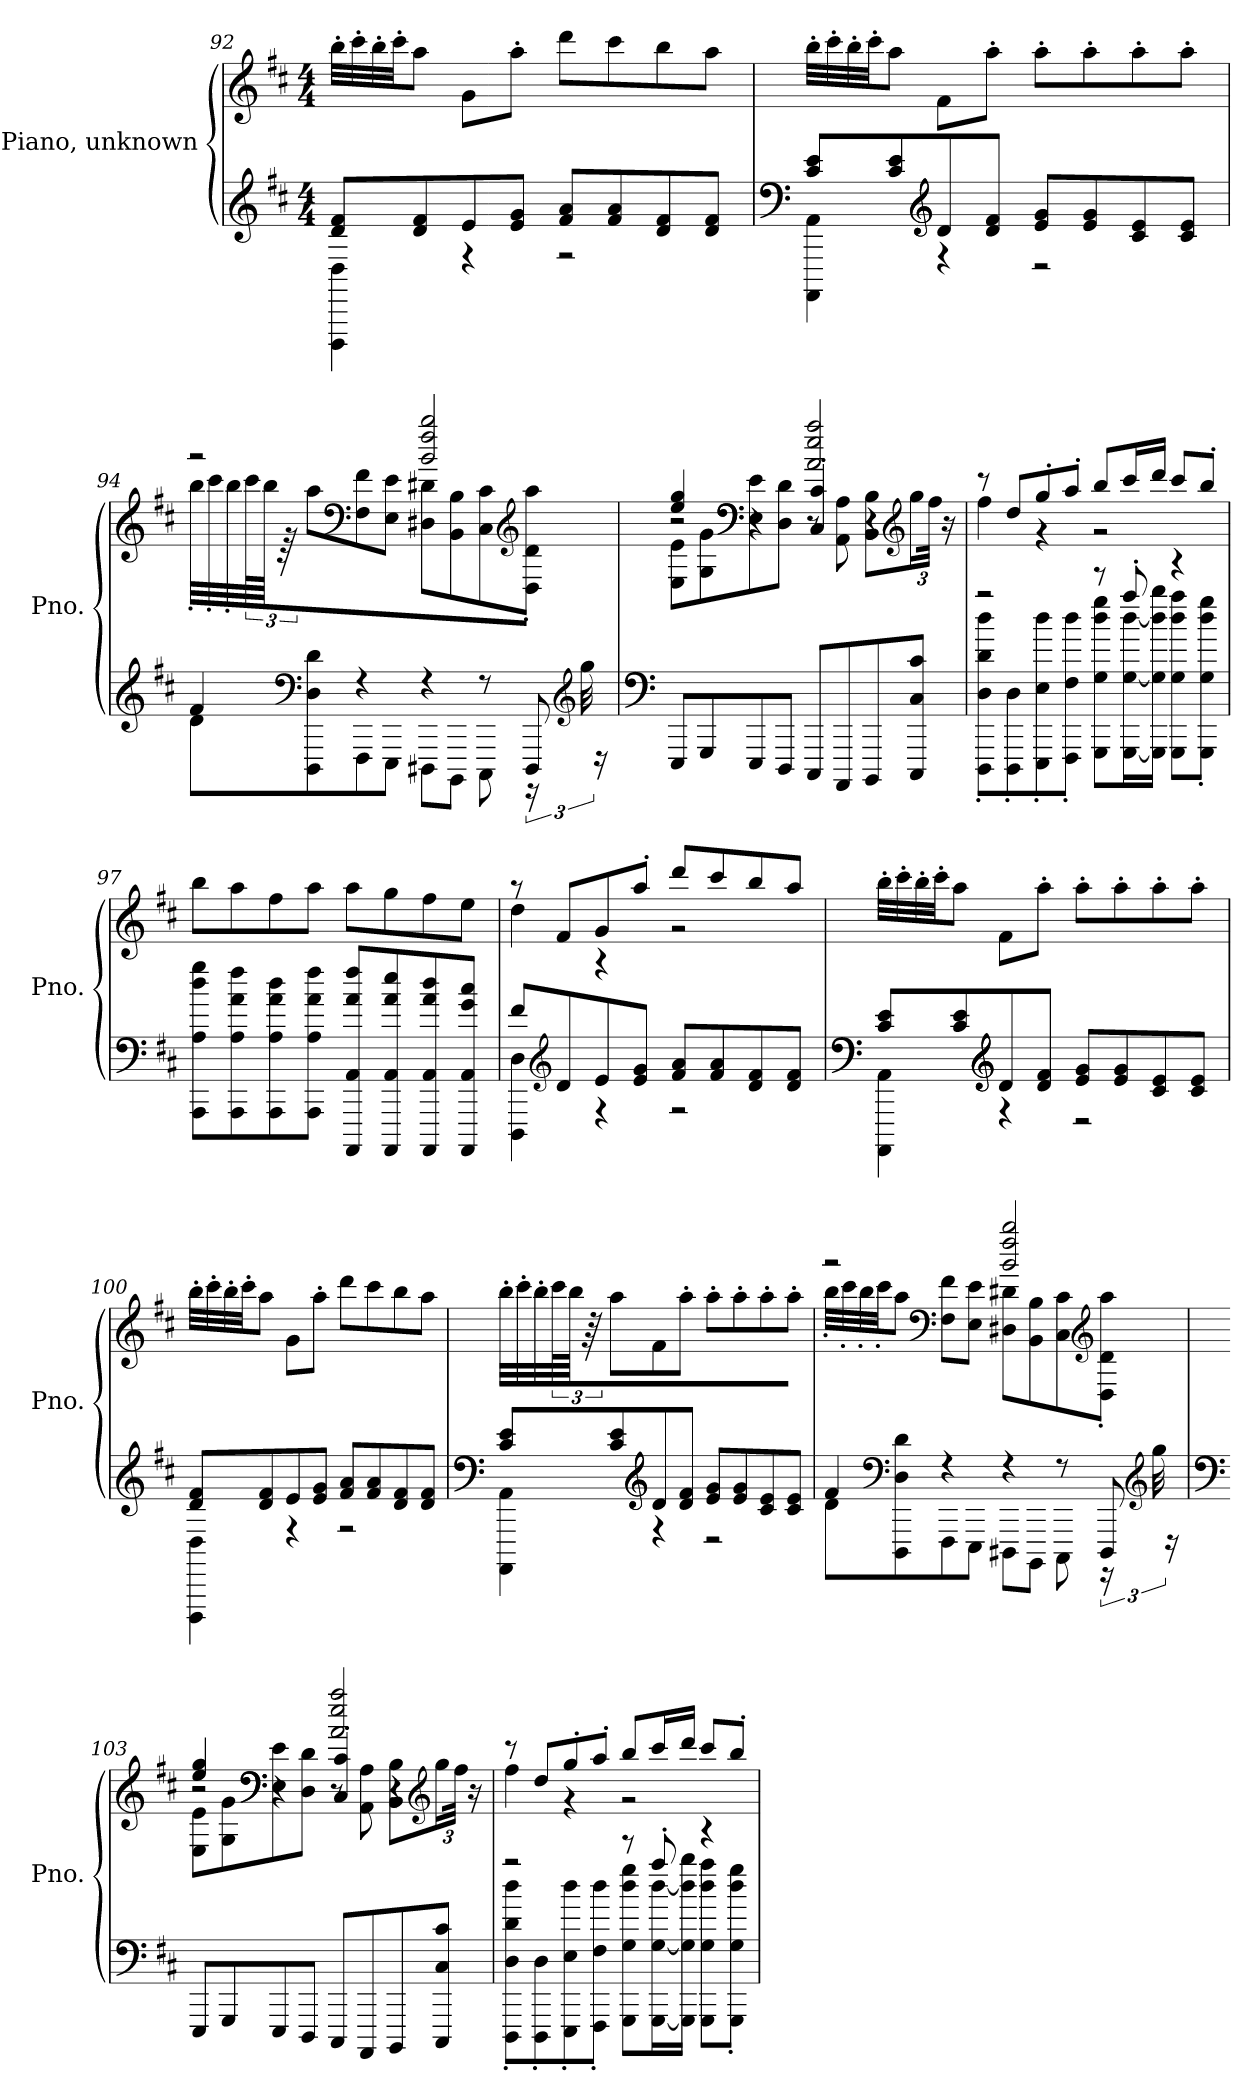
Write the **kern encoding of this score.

**kern	**kern
*part1	*part1
*staff2	*staff1
*I"Piano, unknown	*
*I'Pno.	*
!!LO:LB:g=z
*clefG2	*clefG2
*k[f#c#]	*k[f#c#]
*M4/4	*M4/4
=92	=92
*^	*
8d/ 8f#/L	4DDD\ 4D\	32bb'\LLL
.	.	32ccc#'\
.	.	32bb'\
.	.	32ccc#'\JJ
8d/ 8f#/	.	8aa\J
8e/	4r	8g\L
8e/ 8g/J	.	8aa'\J
8f#/ 8a/L	2r	8ddd\L
8f#/ 8a/	.	8ccc#\
8d/ 8f#/	.	8bb\
8d/ 8f#/J	.	8aa\J
=93	=93	=93
*clefF4	*	*
8c#/ 8e/L	4AAAA\ 4AA\	32bb'\LLL
.	.	32ccc#'\
.	.	32bb'\
.	.	32ccc#'\JJ
8c#/ 8e/	.	8aa\J
*clefG2	*	*
8d/	4r	8f#\L
8d/ 8f#/J	.	8aa'\J
8e/ 8g/L	2r	8aa'\L
8e/ 8g/	.	8aa'\
8c#/ 8e/	.	8aa'\
8c#/ 8e/J	.	8aa'\J
!!LO:LB:g=z
=94	=94	=94
*	*	*^
4f#/	8d\L	2r	32bb'\LLL
.	.	.	32ccc#'\
.	.	.	32bb'\
.	.	.	96ccc#\L
.	.	.	96bb\JJJJ
.	.	.	96r
*clefF4	*	*	*
.	8DDD\ 8D\ 8d\	.	8aa\L
*	*	*clefF4	*
4r	8FFF#\	.	8F#\ 8f#\
.	8EEE\J	.	8E\ 8e\J
4r	8DDD#X\L	2b/ 2ff#/ 2bb/	8D#X\ 8d#X\L
.	8BBBB\J	.	8BB\ 8B\
8r	8CCC#\	.	8C#\ 8c#\
*	*	*clefG2	*
8DDD#/	24r	.	8D#\' 8d#\' 8aa\'J
*clefG2	*	*	*
.	48gg\	.	.
.	16r	.	.
*v	*v	*	*
*	*v	*v
=95	=95
*clefF4	*
*	*^
*	*	*^
8EEE/L	4ee/ 4gg/	8E\ 8e\L	2r
8GGG/	.	8G\ 8g\	.
*	*clefF4	*	*
8EEE/	4r	8E\ 8e\	.
8DDD/J	.	8D\ 8d\J	.
8CCC#/L	2a/ 2ee/ 2aa/	8r	4C#/' 4c#/'
8AAAA/	.	8AA\ 8A\	.
8BBBB/	.	8BB\ 8B\L	4r
*	*clefG2	*	*
*	*	*Xbrackettup	*
8CCC#/ 8C#/ 8c#/J	.	24gg\L	.
.	.	48ff#\JJk	.
.	.	16r	.
*	*	*v	*v
!!LO:LB:g=z
=96	=96	=96
*^	*	*
2r	8DDD\' 8D\' 8d\' 8dd\'L	8r	4ff#\
.	8DDD\' 8D\'	8dd/L	.
.	8EEE\' 8E\' 8dd\'	8gg'/	4r
.	8FFF#\' 8F#\' 8dd\'J	8aa'/J	.
8r	8GGG\ 8G\ 8dd\ 8gg\L	8bb/L	2r
8aa'/	[16GGG\ [16G\ [16dd\L	16ccc#/L	.
.	16GGG\] 16G\] 16dd\] 16bb\JJ	16ddd/JJ	.
4r	8GGG\ 8G\ 8dd\ 8aa\L	8ccc#/L	.
.	8GGG\' 8G\' 8dd\' 8gg\'J	8bb'/J	.
*v	*v	*	*
*	*v	*v
=97	=97
8AAA\ 8A\ 8dd\ 8gg\L	8bb\L
8AAA\ 8A\ 8a\ 8ff#\	8aa\
8AAA\ 8A\ 8a\ 8dd\	8ff#\
8AAA\ 8A\ 8a\ 8ff#\J	8aa\J
8AAAA/ 8AA/ 8a/ 8ff#/L	8aa\L
8AAAA/ 8AA/ 8a/ 8ee/	8gg\
8AAAA/ 8AA/ 8a/ 8dd/	8ff#\
8AAAA/ 8AA/ 8g/ 8cc#/J	8ee\J
=98	=98
*^	*^
8f#/L	4DDD\ 4D\	8r	4dd\
*clefG2	*	*	*
8d/	.	8f#/L	.
8e/	4r	8g/	4r
8e/ 8g/J	.	8aa'/J	.
8f#/ 8a/L	2r	8ddd/L	2r
8f#/ 8a/	.	8ccc#/	.
8d/ 8f#/	.	8bb/	.
8d/ 8f#/J	.	8aa/J	.
*	*	*v	*v
!!LO:LB:g=z
=99	=99	=99
*clefF4	*	*
8c#/ 8e/L	4AAAA\ 4AA\	32bb'\LLL
.	.	32ccc#'\
.	.	32bb'\
.	.	32ccc#'\JJ
8c#/ 8e/	.	8aa\J
*clefG2	*	*
8d/	4r	8f#\L
8d/ 8f#/J	.	8aa'\J
8e/ 8g/L	2r	8aa'\L
8e/ 8g/	.	8aa'\
8c#/ 8e/	.	8aa'\
8c#/ 8e/J	.	8aa'\J
=100	=100	=100
8d/ 8f#/L	4DDD\ 4D\	32bb'\LLL
.	.	32ccc#'\
.	.	32bb'\
.	.	32ccc#'\JJ
8d/ 8f#/	.	8aa\J
8e/	4r	8g\L
8e/ 8g/J	.	8aa'\J
8f#/ 8a/L	2r	8ddd\L
8f#/ 8a/	.	8ccc#\
8d/ 8f#/	.	8bb\
8d/ 8f#/J	.	8aa\J
!!LO:LB:g=z
=101	=101	=101
*clefF4	*	*
8c#/ 8e/L	4AAAA\ 4AA\	32bb'\LLL
.	.	32ccc#'\
.	.	32bb'\
*	*	*brackettup
.	.	96ccc#\L
.	.	96bb\JJJJ
.	.	96r
8c#/ 8e/	.	8aa\L
*clefG2	*	*
8d/	4r	8f#\
8d/ 8f#/J	.	8aa'\J
8e/ 8g/L	2r	8aa'\L
8e/ 8g/	.	8aa'\
8c#/ 8e/	.	8aa'\
8c#/ 8e/J	.	8aa'\J
=102	=102	=102
*	*	*^
4f#/	8d\L	2r	32bb'\LLL
.	.	.	32ccc#'\
.	.	.	32bb'\
.	.	.	32ccc#'\JJ
*clefF4	*	*	*
.	8DDD\ 8D\ 8d\	.	8aa\J
*	*	*clefF4	*
4r	8FFF#\	.	8F#\ 8f#\L
.	8EEE\J	.	8E\ 8e\J
4r	8DDD#X\L	2b/ 2ff#/ 2bb/	8D#X\ 8d#X\L
.	8BBBB\J	.	8BB\ 8B\
8r	8CCC#\	.	8C#\ 8c#\
*	*	*clefG2	*
8DDD#/	24r	.	8D#\' 8d#\' 8aa\'J
*clefG2	*	*	*
.	48gg\	.	.
.	16r	.	.
*v	*v	*	*
*	*v	*v
!!LO:PB:g=z
=103	=103
*clefF4	*
*	*^
*	*	*^
8EEE/L	4ee/ 4gg/	8E\ 8e\L	2r
8GGG/	.	8G\ 8g\	.
*	*clefF4	*	*
8EEE/	4r	8E\ 8e\	.
8DDD/J	.	8D\ 8d\J	.
8CCC#/L	2a/ 2ee/ 2aa/	8r	4C#/' 4c#/'
8AAAA/	.	8AA\ 8A\	.
8BBBB/	.	8BB\ 8B\L	4r
*	*clefG2	*	*
*	*	*Xbrackettup	*
8CCC#/ 8C#/ 8c#/J	.	24gg\L	.
.	.	48ff#\JJk	.
.	.	16r	.
*	*	*v	*v
=104	=104	=104
*^	*	*
2r	8DDD\' 8D\' 8d\' 8dd\'L	8r	4ff#\
.	8DDD\' 8D\'	8dd/L	.
.	8EEE\' 8E\' 8dd\'	8gg'/	4r
.	8FFF#\' 8F#\' 8dd\'J	8aa'/J	.
8r	8GGG\ 8G\ 8dd\ 8gg\L	8bb/L	2r
8aa'/	[16GGG\ [16G\ [16dd\L	16ccc#/L	.
.	16GGG\] 16G\] 16dd\] 16bb\JJ	16ddd/JJ	.
4r	8GGG\ 8G\ 8dd\ 8aa\L	8ccc#/L	.
.	8GGG\' 8G\' 8dd\' 8gg\'J	8bb'/J	.
*v	*v	*	*
*	*v	*v
=	=
*-	*-
